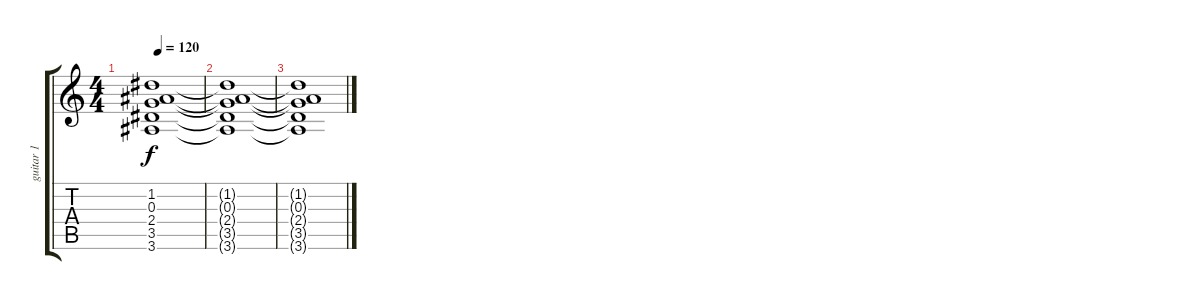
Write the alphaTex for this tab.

\track ("guitar 1" "guitar 1") {instrument electricguitarclean}
\staff {score tabs}
\tuning (G4 D4 Bb3 F3 C3 G2) {hide}
\ts (4 4)
\tempo 120
\clef g2
\ks c
(1.2 0.3 2.4 3.5 3.6).1{dy f} |
(1.2{t} 0.3{t} 2.4{t} 3.5{t} 3.6{t}).1 |
(1.2{t} 0.3{t} 2.4{t} 3.5{t} 3.6{t}).1
